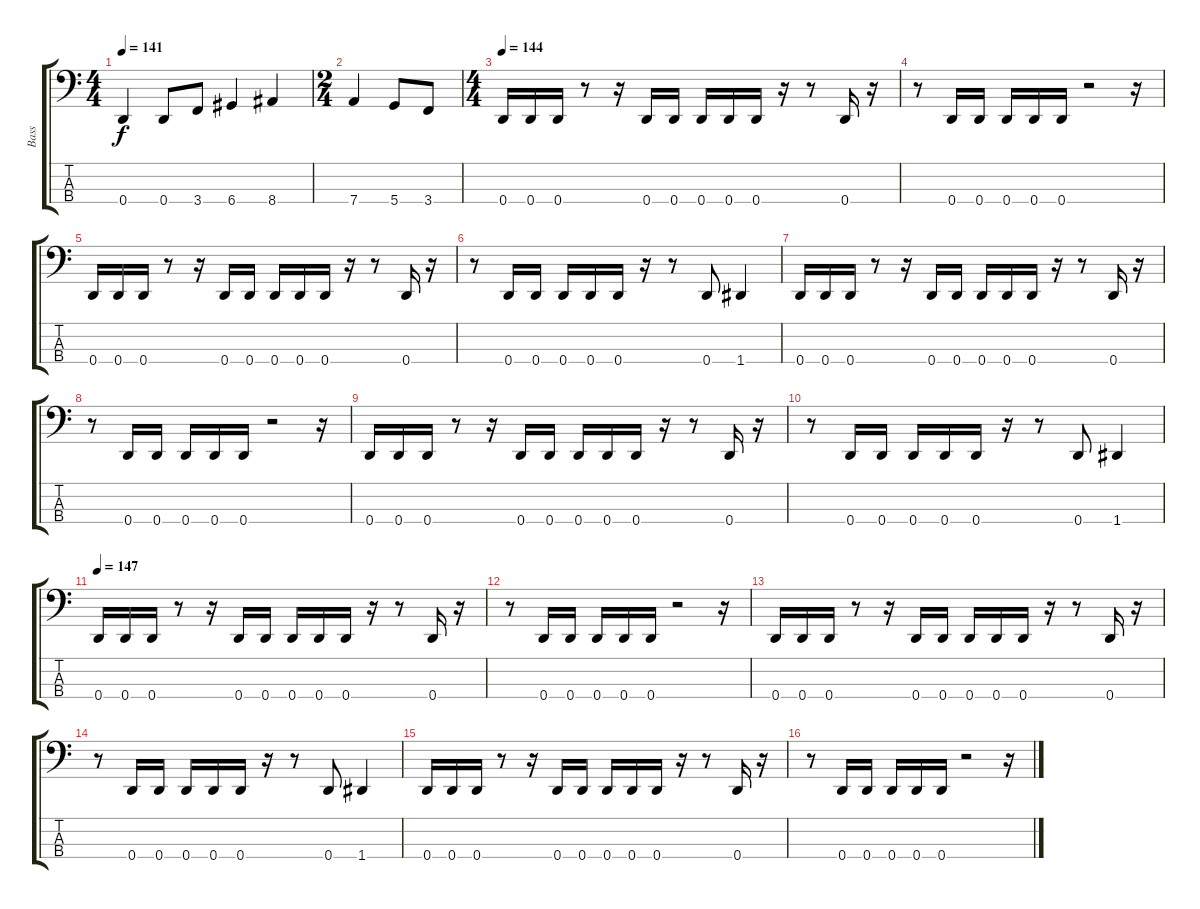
\track ("Bass" "Bass") {instrument electricbasspick}
\staff {score tabs}
\tuning (G2 D2 A1 D1) {hide}
\ts (4 4)
\tempo 141
\clef f4
\ks c
0.4.4{dy f instrument electricbasspick} 0.4.8 3.4.8 6.4.4 8.4.4 |
\ts (2 4)
7.4.4 5.4.8 3.4.8 |
\ts (4 4)
\tempo 144
0.4.16 0.4.16 0.4.16 r.8 r.16 0.4.16 0.4.16 0.4.16 0.4.16 0.4.16 r.16 r.8 0.4.16 r.16 |
r.8 0.4.16 0.4.16 0.4.16 0.4.16 0.4.16 r.2 r.16 |
0.4.16 0.4.16 0.4.16 r.8 r.16 0.4.16 0.4.16 0.4.16 0.4.16 0.4.16 r.16 r.8 0.4.16 r.16 |
r.8 0.4.16 0.4.16 0.4.16 0.4.16 0.4.16 r.16 r.8 0.4.8 1.4.4 |
0.4.16 0.4.16 0.4.16 r.8 r.16 0.4.16 0.4.16 0.4.16 0.4.16 0.4.16 r.16 r.8 0.4.16 r.16 |
r.8 0.4.16 0.4.16 0.4.16 0.4.16 0.4.16 r.2 r.16 |
0.4.16 0.4.16 0.4.16 r.8 r.16 0.4.16 0.4.16 0.4.16 0.4.16 0.4.16 r.16 r.8 0.4.16 r.16 |
r.8 0.4.16 0.4.16 0.4.16 0.4.16 0.4.16 r.16 r.8 0.4.8 1.4.4 |
\tempo 147
0.4.16 0.4.16 0.4.16 r.8 r.16 0.4.16 0.4.16 0.4.16 0.4.16 0.4.16 r.16 r.8 0.4.16 r.16 |
r.8 0.4.16 0.4.16 0.4.16 0.4.16 0.4.16 r.2 r.16 |
0.4.16 0.4.16 0.4.16 r.8 r.16 0.4.16 0.4.16 0.4.16 0.4.16 0.4.16 r.16 r.8 0.4.16 r.16 |
r.8 0.4.16 0.4.16 0.4.16 0.4.16 0.4.16 r.16 r.8 0.4.8 1.4.4 |
0.4.16 0.4.16 0.4.16 r.8 r.16 0.4.16 0.4.16 0.4.16 0.4.16 0.4.16 r.16 r.8 0.4.16 r.16 |
r.8 0.4.16 0.4.16 0.4.16 0.4.16 0.4.16 r.2 r.16
